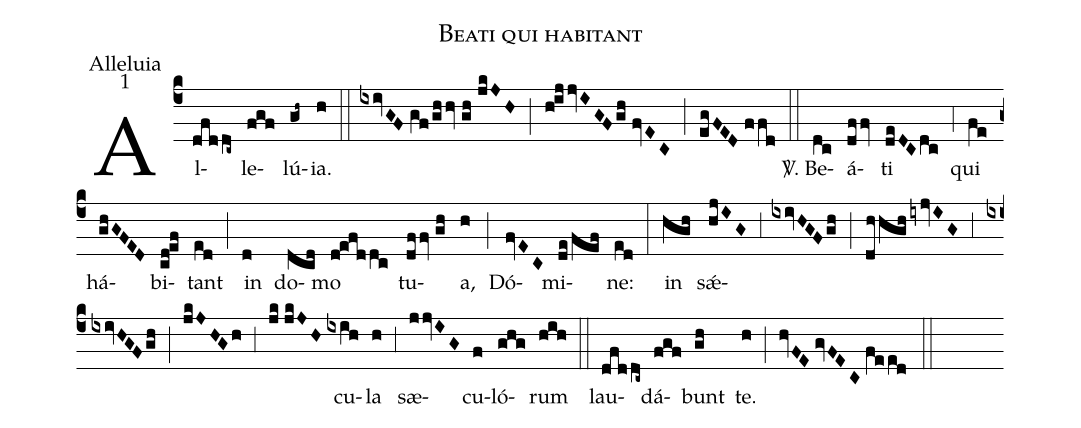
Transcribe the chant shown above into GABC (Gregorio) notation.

name:Beati qui habitant;
office-part:Alleluia;
mode:1;
%%
(c4) Al(dfddc~)le(fgf)lú(gh~)ia.(h) (::)
(ixivGF//gf/ghhv//gh//jkJH) (;) (h!ijjvIGF/gh//fvEC) (;) (egFED//ffd) (::)

<sp>V/</sp>. Be(dc)á(dffv)ti(deDC/dc) (,4) qui(fe) há(ghGFED)bi(cd!ef)tant(ed) (;) in(d) do(dcd)mo(d!efddc) tu(dffv//gh)a,(h) (;) Dó(fvEC)mi(de/fef)ne:(ed) (:)
in(hgh) s{<sp>'ae</sp>}(hjIG)(,3)(ixivHGF/gh)(;)(dhhgh/iyjvIG)(,3)(ixivHGF/gh)(;)(jkJHGh)(,3)(jk//jkJH)cu(ixih)la(h) (,3) sæ(jjvIG)cu(f)ló(ghg)rum(hih) (::)
lau(dfddc~)dá(fgf)bunt(gh) te.(h) (;) (hvFE//gvFEC//feed) (::)
